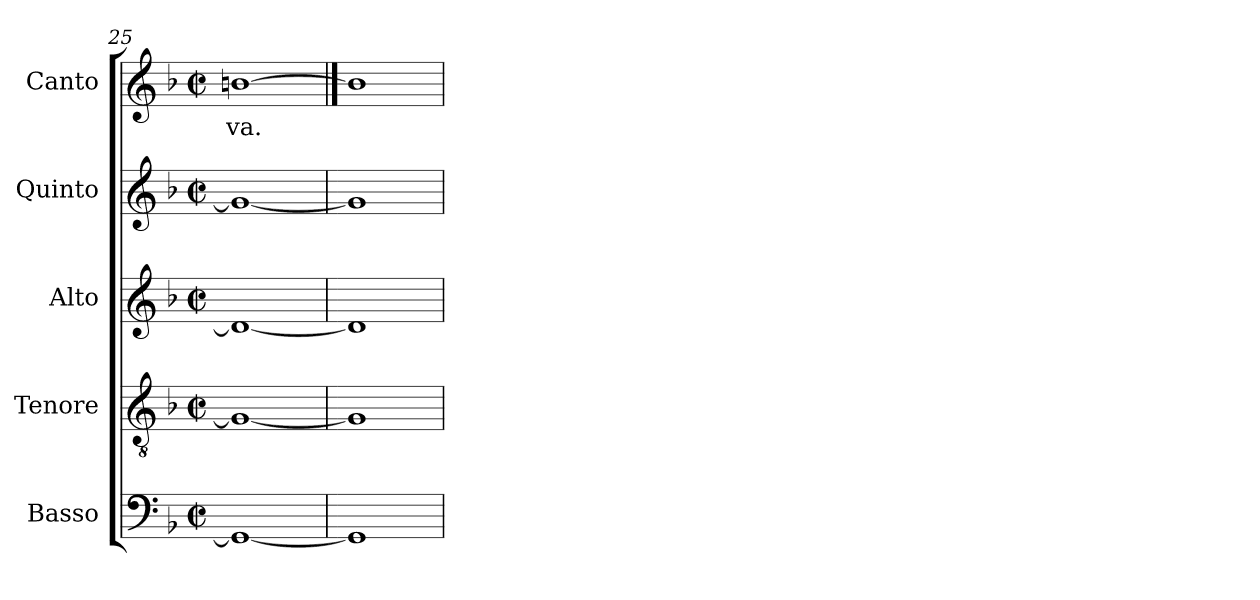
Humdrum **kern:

**kern	**kern	**kern	**kern	**kern	**text
*part5	*part4	*part3	*part2	*part1	*part1
*staff5	*staff4	*staff3	*staff2	*staff1	*staff1
*I"Basso	*I"Tenore	*I"Alto	*I"Quinto	*I"Canto	*
*clefF4	*clefGv2	*clefG2	*clefG2	*clefG2	*
*k[b-]	*k[b-]	*k[b-]	*k[b-]	*k[b-]	*
*F:	*F:	*F:	*F:	*F:	*
*M2/2	*M2/2	*M2/2	*M2/2	*M2/2	*
*met(c|)	*met(c|)	*met(c|)	*met(c|)	*met(c|)	*
=25	=25	=25	=25	=25	=25
!	!	!	!	!	!LO:LY:b:cj
1GG_	1G_	1d_	1g_	[1bn	va.
=26	=26	=26	=26	==26	==26
1GG]	1G]	1d]	1g]	1b]	.
=	=	=	=	=	=
*-	*-	*-	*-	*-	*-
